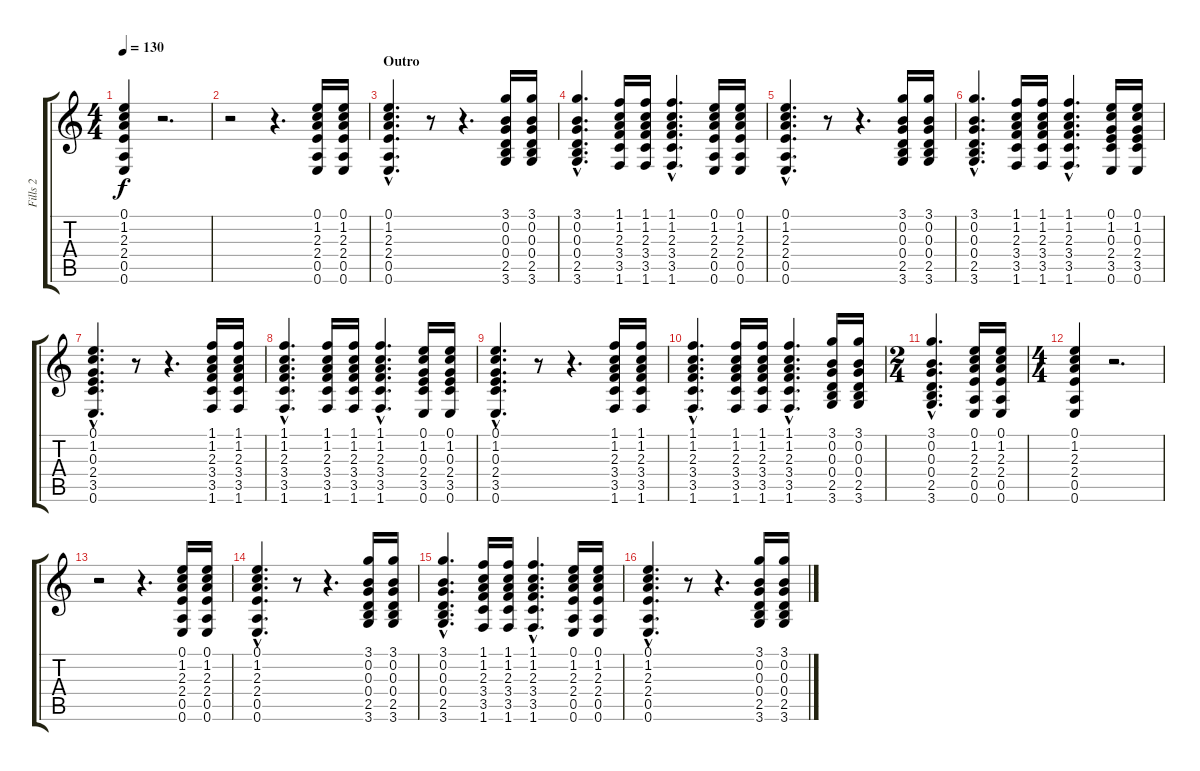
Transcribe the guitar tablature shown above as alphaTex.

\track ("Fills 2" "Fills 2") {instrument acousticguitarnylon}
\staff {score tabs}
\tuning (E4 B3 G3 D3 A2 E2) {hide}
\ts (4 4)
\tempo 130
\clef g2
\ks c
(0.1 1.2 2.3 2.4 0.5 0.6).4{dy f} r.2{d} |
r.2 r.4{d} (0.1 1.2 2.3 2.4 0.5 0.6).16 (0.1 1.2 2.3 2.4 0.5 0.6).16 |
\section ("" "Outro")
(0.1{hac} 1.2{hac} 2.3{hac} 2.4{hac} 0.5{hac} 0.6{hac}).4{d} r.8 r.4{d} (3.1 0.2 0.3 0.4 2.5 3.6).16 (3.1 0.2 0.3 0.4 2.5 3.6).16 |
(3.1{hac} 0.2{hac} 0.3{hac} 0.4{hac} 2.5{hac} 3.6{hac}).4{d} (1.1 1.2 2.3 3.4 3.5 1.6).16 (1.1 1.2 2.3 3.4 3.5 1.6).16 (1.1{hac} 1.2{hac} 2.3{hac} 3.4{hac} 3.5{hac} 1.6{hac}).4{d} (0.1 1.2 2.3 2.4 0.5 0.6).16 (0.1 1.2 2.3 2.4 0.5 0.6).16 |
(0.1{hac} 1.2{hac} 2.3{hac} 2.4{hac} 0.5{hac} 0.6{hac}).4{d} r.8 r.4{d} (3.1 0.2 0.3 0.4 2.5 3.6).16 (3.1 0.2 0.3 0.4 2.5 3.6).16 |
(3.1{hac} 0.2{hac} 0.3{hac} 0.4{hac} 2.5{hac} 3.6{hac}).4{d} (1.1 1.2 2.3 3.4 3.5 1.6).16 (1.1 1.2 2.3 3.4 3.5 1.6).16 (1.1{hac} 1.2{hac} 2.3{hac} 3.4{hac} 3.5{hac} 1.6{hac}).4{d} (0.1 1.2 0.3 2.4 3.5 0.6).16 (0.1 1.2 0.3 2.4 3.5 0.6).16 |
(0.1{hac} 1.2{hac} 0.3{hac} 2.4{hac} 3.5{hac} 0.6{hac}).4{d} r.8 r.4{d} (1.1 1.2 2.3 3.4 3.5 1.6).16 (1.1 1.2 2.3 3.4 3.5 1.6).16 |
(1.1{hac} 1.2{hac} 2.3{hac} 3.4{hac} 3.5{hac} 1.6{hac}).4{d} (1.1 1.2 2.3 3.4 3.5 1.6).16 (1.1 1.2 2.3 3.4 3.5 1.6).16 (1.1{hac} 1.2{hac} 2.3{hac} 3.4{hac} 3.5{hac} 1.6{hac}).4{d} (0.1 1.2 0.3 2.4 3.5 0.6).16 (0.1 1.2 0.3 2.4 3.5 0.6).16 |
(0.1{hac} 1.2{hac} 0.3{hac} 2.4{hac} 3.5{hac} 0.6{hac}).4{d} r.8 r.4{d} (1.1 1.2 2.3 3.4 3.5 1.6).16 (1.1 1.2 2.3 3.4 3.5 1.6).16 |
(1.1{hac} 1.2{hac} 2.3{hac} 3.4{hac} 3.5{hac} 1.6{hac}).4{d} (1.1 1.2 2.3 3.4 3.5 1.6).16 (1.1 1.2 2.3 3.4 3.5 1.6).16 (1.1{hac} 1.2{hac} 2.3{hac} 3.4{hac} 3.5{hac} 1.6{hac}).4{d} (3.1 0.2 0.3 0.4 2.5 3.6).16 (3.1 0.2 0.3 0.4 2.5 3.6).16 |
\ts (2 4)
(3.1{hac} 0.2{hac} 0.3{hac} 0.4{hac} 2.5{hac} 3.6{hac}).4{d} (0.1 1.2 2.3 2.4 0.5 0.6).16 (0.1 1.2 2.3 2.4 0.5 0.6).16 |
\ts (4 4)
(0.1 1.2 2.3 2.4 0.5 0.6).4 r.2{d} |
r.2 r.4{d} (0.1 1.2 2.3 2.4 0.5 0.6).16 (0.1 1.2 2.3 2.4 0.5 0.6).16 |
(0.1{hac} 1.2{hac} 2.3{hac} 2.4{hac} 0.5{hac} 0.6{hac}).4{d} r.8 r.4{d} (3.1 0.2 0.3 0.4 2.5 3.6).16 (3.1 0.2 0.3 0.4 2.5 3.6).16 |
(3.1{hac} 0.2{hac} 0.3{hac} 0.4{hac} 2.5{hac} 3.6{hac}).4{d} (1.1 1.2 2.3 3.4 3.5 1.6).16 (1.1 1.2 2.3 3.4 3.5 1.6).16 (1.1{hac} 1.2{hac} 2.3{hac} 3.4{hac} 3.5{hac} 1.6{hac}).4{d} (0.1 1.2 2.3 2.4 0.5 0.6).16 (0.1 1.2 2.3 2.4 0.5 0.6).16 |
(0.1{hac} 1.2{hac} 2.3{hac} 2.4{hac} 0.5{hac} 0.6{hac}).4{d} r.8 r.4{d} (3.1 0.2 0.3 0.4 2.5 3.6).16 (3.1 0.2 0.3 0.4 2.5 3.6).16
